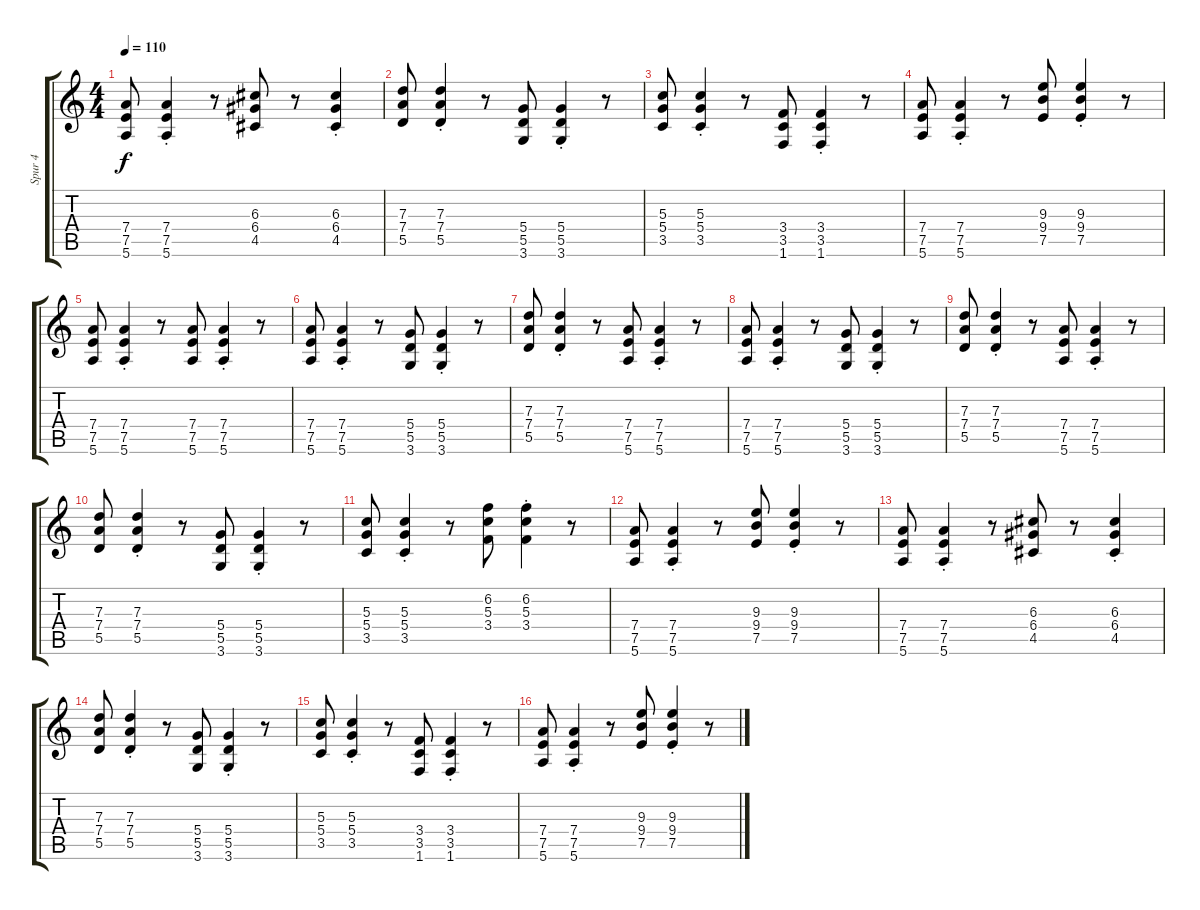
\track ("Spur 4" "Spur 4") {instrument overdrivenguitar}
\staff {score tabs}
\tuning (E4 B3 G3 D3 A2 E2) {hide}
\ts (4 4)
\tempo 110
\clef g2
\ks c
(7.4 7.5 5.6).8{dy f} (7.4{st} 7.5{st} 5.6{st}).4 r.8 (6.3 6.4 4.5).8 r.8 (6.3{st} 6.4{st} 4.5{st}).4 |
(7.3 7.4 5.5).8 (7.3{st} 7.4{st} 5.5{st}).4 r.8 (5.4 5.5 3.6).8 (5.4{st} 5.5{st} 3.6{st}).4 r.8 |
(5.3 5.4 3.5).8 (5.3{st} 5.4{st} 3.5{st}).4 r.8 (3.4 3.5 1.6).8 (3.4{st} 3.5{st} 1.6{st}).4 r.8 |
(7.4 7.5 5.6).8 (7.4{st} 7.5{st} 5.6{st}).4 r.8 (9.3 9.4 7.5).8 (9.3{st} 9.4{st} 7.5{st}).4 r.8 |
(7.4 7.5 5.6).8 (7.4{st} 7.5{st} 5.6{st}).4 r.8 (7.4 7.5 5.6).8 (7.4{st} 7.5{st} 5.6{st}).4 r.8 |
(7.4 7.5 5.6).8 (7.4{st} 7.5{st} 5.6{st}).4 r.8 (5.4 5.5 3.6).8 (5.4{st} 5.5{st} 3.6{st}).4 r.8 |
(7.3 7.4 5.5).8 (7.3{st} 7.4{st} 5.5{st}).4 r.8 (7.4 7.5 5.6).8 (7.4{st} 7.5{st} 5.6{st}).4 r.8 |
(7.4 7.5 5.6).8 (7.4{st} 7.5{st} 5.6{st}).4 r.8 (5.4 5.5 3.6).8 (5.4{st} 5.5{st} 3.6{st}).4 r.8 |
(7.3 7.4 5.5).8 (7.3{st} 7.4{st} 5.5{st}).4 r.8 (7.4 7.5 5.6).8 (7.4{st} 7.5{st} 5.6{st}).4 r.8 |
(7.3 7.4 5.5).8 (7.3{st} 7.4{st} 5.5{st}).4 r.8 (5.4 5.5 3.6).8 (5.4{st} 5.5{st} 3.6{st}).4 r.8 |
(5.3 5.4 3.5).8 (5.3{st} 5.4{st} 3.5{st}).4 r.8 (6.2 5.3 3.4).8 (6.2{st} 5.3{st} 3.4{st}).4 r.8 |
(7.4 7.5 5.6).8 (7.4{st} 7.5{st} 5.6{st}).4 r.8 (9.3 9.4 7.5).8 (9.3{st} 9.4{st} 7.5{st}).4 r.8 |
(7.4 7.5 5.6).8 (7.4{st} 7.5{st} 5.6{st}).4 r.8 (6.3 6.4 4.5).8 r.8 (6.3{st} 6.4{st} 4.5{st}).4 |
(7.3 7.4 5.5).8 (7.3{st} 7.4{st} 5.5{st}).4 r.8 (5.4 5.5 3.6).8 (5.4{st} 5.5{st} 3.6{st}).4 r.8 |
(5.3 5.4 3.5).8 (5.3{st} 5.4{st} 3.5{st}).4 r.8 (3.4 3.5 1.6).8 (3.4{st} 3.5{st} 1.6{st}).4 r.8 |
(7.4 7.5 5.6).8 (7.4{st} 7.5{st} 5.6{st}).4 r.8 (9.3 9.4 7.5).8 (9.3{st} 9.4{st} 7.5{st}).4 r.8
